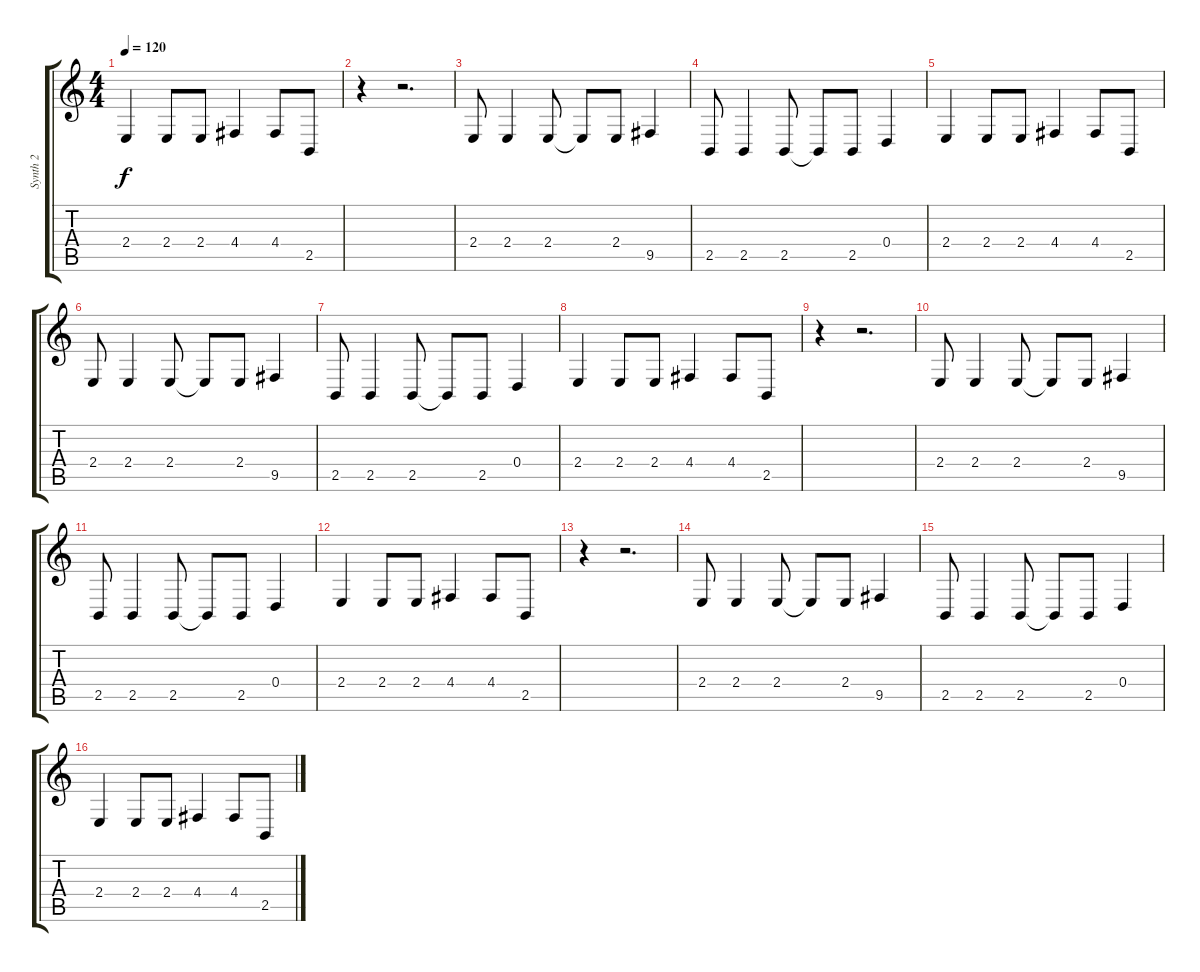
\track ("Synth 2" "Synth 2") {instrument pad1newage}
\staff {score tabs}
\tuning (E4 B3 G3 D3 A2 E2) {hide}
\ts (4 4)
\tempo 120
\clef g2
\ks c
2.4.4{dy f} 2.4.8 2.4.8 4.4.4 4.4.8 2.5.8 |
r.4 r.2{d} |
2.4.8 2.4.4 2.4.8 2.4{t}.8 2.4.8 9.5.4 |
2.5.8 2.5.4 2.5.8 2.5{t}.8 2.5.8 0.4.4 |
2.4.4 2.4.8 2.4.8 4.4.4 4.4.8 2.5.8 |
2.4.8 2.4.4 2.4.8 2.4{t}.8 2.4.8 9.5.4 |
2.5.8 2.5.4 2.5.8 2.5{t}.8 2.5.8 0.4.4 |
2.4.4 2.4.8 2.4.8 4.4.4 4.4.8 2.5.8 |
r.4 r.2{d} |
2.4.8 2.4.4 2.4.8 2.4{t}.8 2.4.8 9.5.4 |
2.5.8 2.5.4 2.5.8 2.5{t}.8 2.5.8 0.4.4 |
2.4.4 2.4.8 2.4.8 4.4.4 4.4.8 2.5.8 |
r.4 r.2{d} |
2.4.8 2.4.4 2.4.8 2.4{t}.8 2.4.8 9.5.4 |
2.5.8 2.5.4 2.5.8 2.5{t}.8 2.5.8 0.4.4 |
2.4.4 2.4.8 2.4.8 4.4.4 4.4.8 2.5.8
